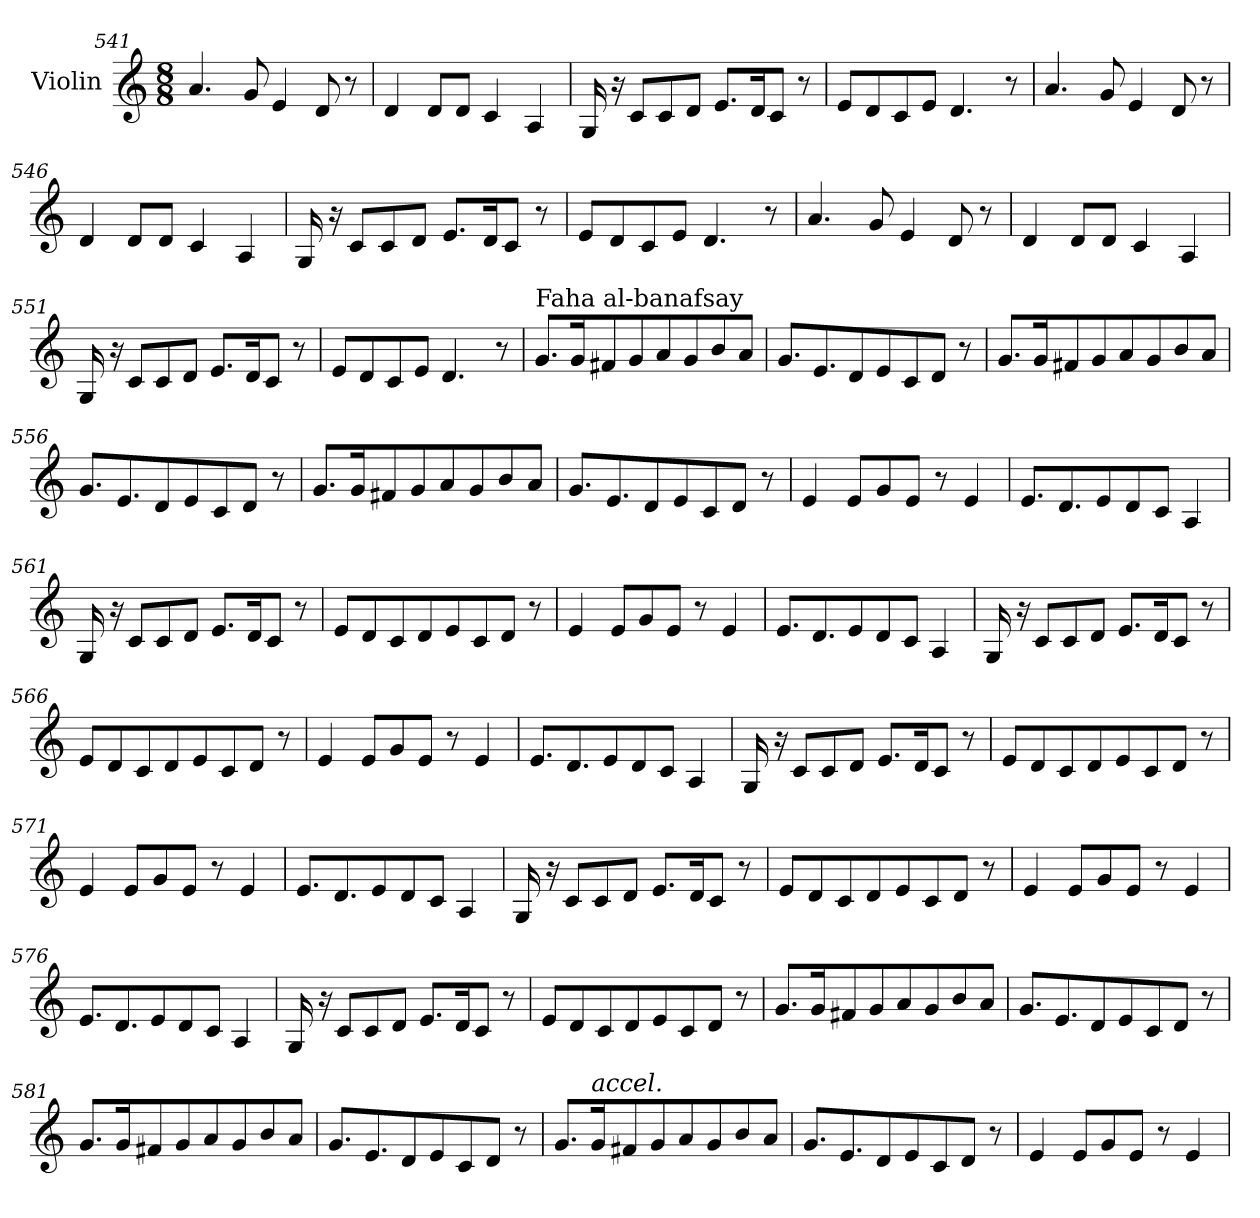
**kern
*part1
*staff1
*I"Violin
*clefG2
*k[]
*C:
*M8/8
=541
4.a/
8g/
4e/
8d/
8r
=542
4d/
8d/L
8d/J
4c/
4A/
!!LO:LB:g=z
=543
16G/
16r
8c/L
8c/
8d/J
8.e/L
16d/K
8c/J
8r
=544
8e/L
8d/
8c/
8e/J
4.d/
8r
=545
4.a/
8g/
4e/
8d/
8r
=546
4d/
8d/L
8d/J
4c/
4A/
!!LO:LB:g=z
=547
16G/
16r
8c/L
8c/
8d/J
8.e/L
16d/K
8c/J
8r
=548
8e/L
8d/
8c/
8e/J
4.d/
8r
=549
4.a/
8g/
4e/
8d/
8r
=550
4d/
8d/L
8d/J
4c/
4A/
!!LO:LB:g=z
=551
16G/
16r
8c/L
8c/
8d/J
8.e/L
16d/K
8c/J
8r
=552
8e/L
8d/
8c/
8e/J
4.d/
8r
=553
!LO:TX:a:t=Faha al-banafsay
8.g/L
16g/K
8f#X/
8g/
8a/
8g/
8b/
8a/J
=554
8.g/L
8.e/
8d/
8e/
8c/
8d/J
8r
!!LO:LB:g=z
=555
8.g/L
16g/K
8f#X/
8g/
8a/
8g/
8b/
8a/J
=556
8.g/L
8.e/
8d/
8e/
8c/
8d/J
8r
=557
8.g/L
16g/K
8f#X/
8g/
8a/
8g/
8b/
8a/J
=558
8.g/L
8.e/
8d/
8e/
8c/
8d/J
8r
!!LO:LB:g=z
=559
4e/
8e/L
8g/
8e/J
8r
4e/
=560
8.e/L
8.d/
8e/
8d/
8c/J
4A/
=561
16G/
16r
8c/L
8c/
8d/J
8.e/L
16d/K
8c/J
8r
=562
8e/L
8d/
8c/
8d/
8e/
8c/
8d/J
8r
!!LO:LB:g=z
=563
4e/
8e/L
8g/
8e/J
8r
4e/
=564
8.e/L
8.d/
8e/
8d/
8c/J
4A/
=565
16G/
16r
8c/L
8c/
8d/J
8.e/L
16d/K
8c/J
8r
=566
8e/L
8d/
8c/
8d/
8e/
8c/
8d/J
8r
!!LO:PB:g=z
=567
4e/
8e/L
8g/
8e/J
8r
4e/
=568
8.e/L
8.d/
8e/
8d/
8c/J
4A/
=569
16G/
16r
8c/L
8c/
8d/J
8.e/L
16d/K
8c/J
8r
=570
8e/L
8d/
8c/
8d/
8e/
8c/
8d/J
8r
!!LO:LB:g=z
=571
4e/
8e/L
8g/
8e/J
8r
4e/
=572
8.e/L
8.d/
8e/
8d/
8c/J
4A/
=573
16G/
16r
8c/L
8c/
8d/J
8.e/L
16d/K
8c/J
8r
=574
8e/L
8d/
8c/
8d/
8e/
8c/
8d/J
8r
!!LO:LB:g=z
=575
4e/
8e/L
8g/
8e/J
8r
4e/
=576
8.e/L
8.d/
8e/
8d/
8c/J
4A/
=577
16G/
16r
8c/L
8c/
8d/J
8.e/L
16d/K
8c/J
8r
=578
8e/L
8d/
8c/
8d/
8e/
8c/
8d/J
8r
!!LO:LB:g=z
=579
8.g/L
16g/K
8f#X/
8g/
8a/
8g/
8b/
8a/J
=580
8.g/L
8.e/
8d/
8e/
8c/
8d/J
8r
=581
8.g/L
16g/K
8f#X/
8g/
8a/
8g/
8b/
8a/J
=582
8.g/L
8.e/
8d/
8e/
8c/
8d/J
8r
!!LO:LB:g=z
=583
8.g/L
!LO:TX:a:i:t=accel.
16g/K
8f#X/
8g/
8a/
8g/
8b/
8a/J
=584
8.g/L
8.e/
8d/
8e/
8c/
8d/J
8r
=585
4e/
8e/L
8g/
8e/J
8r
4e/
=
*-
